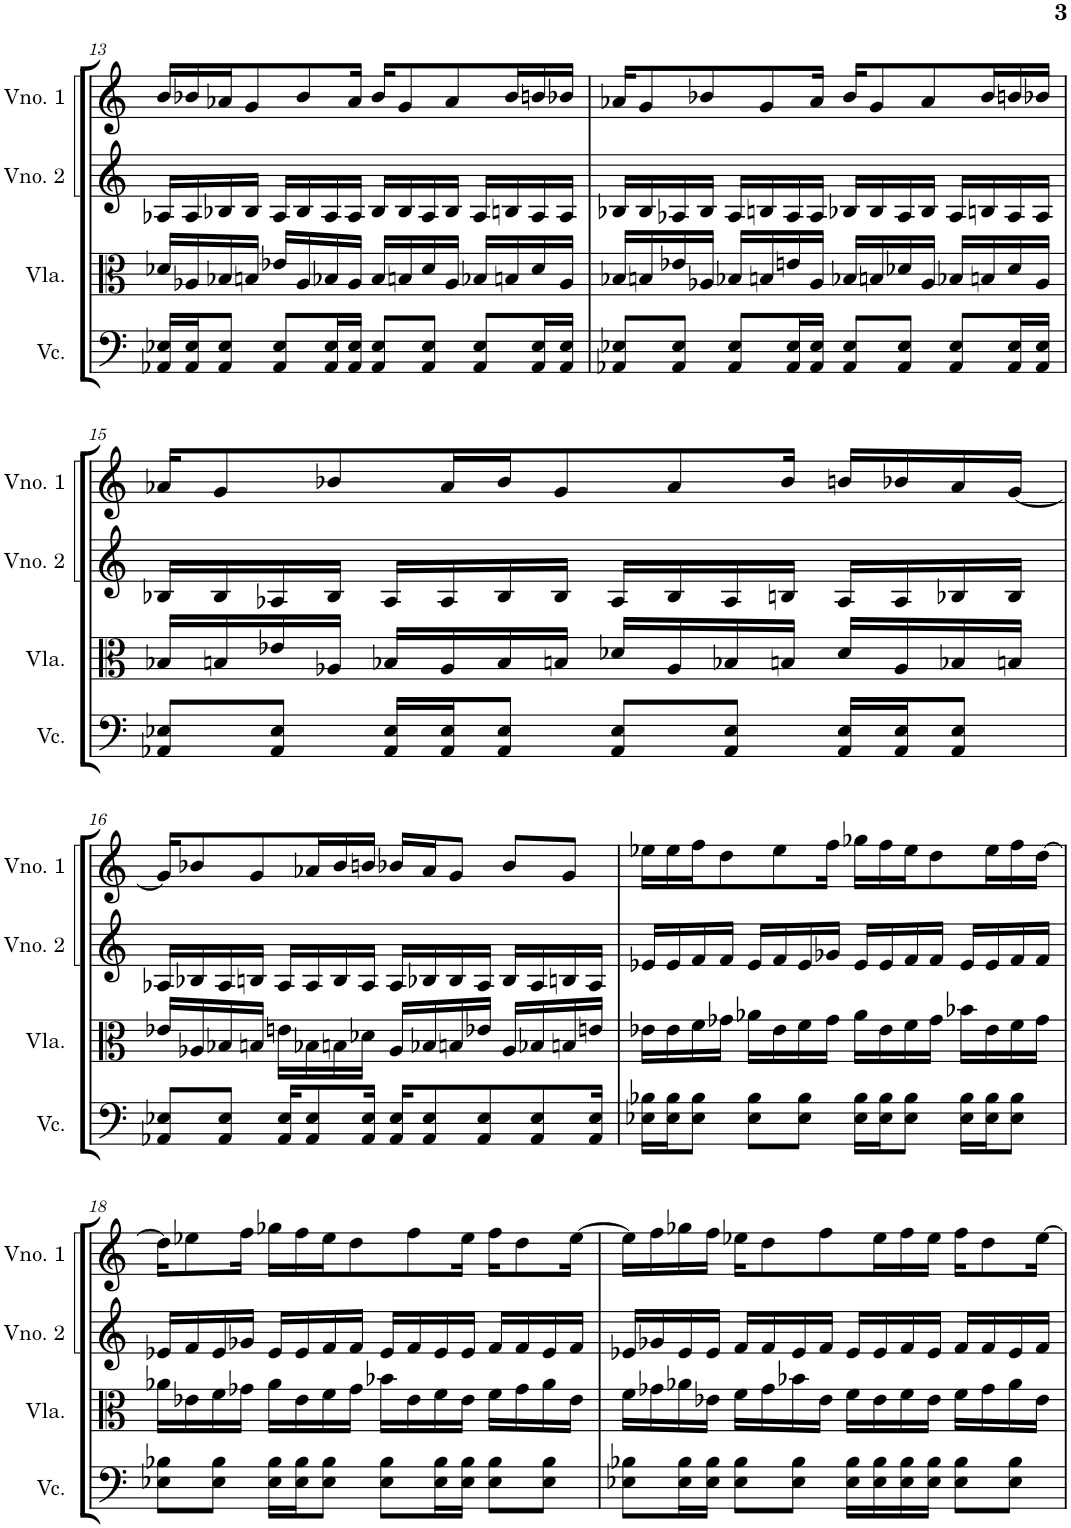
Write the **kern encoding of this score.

**kern	**kern	**kern	**kern
*part4	*part3	*part2	*part1
*staff4	*staff3	*staff2	*staff1
*I"Violoncelo	*I"Viola	*I"Violino 2	*I"Violino 1
*I'Vc.	*I'Vla.	*I'Vno. 2	*I'Vno. 1
!!LO:PB:g=z
*clefF4	*clefC3	*clefG2	*clefG2
*k[]	*k[]	*k[]	*k[]
*M4/4	*M4/4	*M4/4	*M4/4
=13	=13	=13	=13
16AA-X/ 16E-X/LL	16d-X/LL	16A-X/LL	16b/LL
16AA-/ 16E-/J	16A-X/	16A-/	16b-X/
8AA-/ 8E-/J	16B-X/	16B-X/	16a-X/J
.	16Bn/JJ	16B-/JJ	8g/
8AA-/ 8E-/L	16e-X/LL	16A-/LL	.
.	16A-/	16B-/	8b-/
16AA-/ 16E-/L	16B-X/	16A-/	.
16AA-/ 16E-/JJ	16A-/JJ	16A-/JJ	16a-/Jk
8AA-/ 8E-/L	16B-/LL	16B-/LL	16b-/KL
.	16Bn/	16B-/	8g/
8AA-/ 8E-/J	16d-/	16A-/	.
.	16A-/JJ	16B-/JJ	8a-/
8AA-/ 8E-/L	16B-X/LL	16A-/LL	.
.	16Bn/	16Bn/	16b-/L
16AA-/ 16E-/L	16d-/	16A-/	16bn/
16AA-/ 16E-/JJ	16A-/JJ	16A-/JJ	16b-X/JJ
=14	=14	=14	=14
8AA-X/ 8E-X/L	16B-X/LL	16B-X/LL	16a-X/KL
.	16Bn/	16B-/	8g/
8AA-/ 8E-/J	16e-X/	16A-X/	.
.	16A-X/JJ	16B-/JJ	8b-X/
8AA-/ 8E-/L	16B-X/LL	16A-/LL	.
.	16Bn/	16Bn/	8g/
16AA-/ 16E-/L	16en/	16A-/	.
16AA-/ 16E-/JJ	16A-/JJ	16A-/JJ	16a-/Jk
8AA-/ 8E-/L	16B-X/LL	16B-X/LL	16b-/KL
.	16Bn/	16B-/	8g/
8AA-/ 8E-/J	16d-X/	16A-/	.
.	16A-/JJ	16B-/JJ	8a-/
8AA-/ 8E-/L	16B-X/LL	16A-/LL	.
.	16Bn/	16Bn/	16b-/L
16AA-/ 16E-/L	16d-/	16A-/	16bn/
16AA-/ 16E-/JJ	16A-/JJ	16A-/JJ	16b-X/JJ
!!LO:LB:g=z
=15	=15	=15	=15
8AA-X/ 8E-X/L	16B-X/LL	16B-X/LL	16a-X/KL
.	16Bn/	16B-/	8g/
8AA-/ 8E-/J	16e-X/	16A-X/	.
.	16A-X/JJ	16B-/JJ	8b-X/
16AA-/ 16E-/LL	16B-X/LL	16A-/LL	.
16AA-/ 16E-/J	16A-/	16A-/	16a-/L
8AA-/ 8E-/J	16B-/	16B-/	16b-/J
.	16Bn/JJ	16B-/JJ	8g/
8AA-/ 8E-/L	16d-X/LL	16A-/LL	.
.	16A-/	16B-/	8a-/
8AA-/ 8E-/J	16B-X/	16A-/	.
.	16Bn/JJ	16Bn/JJ	16b-/Jk
16AA-/ 16E-/LL	16d-/LL	16A-/LL	16bn/LL
16AA-/ 16E-/J	16A-/	16A-/	16b-X/
8AA-/ 8E-/J	16B-X/	16B-X/	16a-/
.	16Bn/JJ	16B-/JJ	[16g/JJ
!!LO:LB:g=z
=16	=16	=16	=16
8AA-X/ 8E-X/L	16e-X/LL	16A-X/LL	16g/KL]
.	16A-X/	16B-X/	8b-X/
8AA-/ 8E-/J	16B-X/	16A-/	.
.	16Bn/JJ	16Bn/JJ	8g/
16AA-/ 16E-/KL	16en\LL	16A-/LL	.
8AA-/ 8E-/	16B-X\	16A-/	16a-X/L
.	16Bn\	16B/	16b-/
16AA-/ 16E-/Jk	16d-X\JJ	16A-/JJ	16bn/JJ
16AA-/ 16E-/KL	16A-/LL	16A-/LL	16b-X/LL
8AA-/ 8E-/	16B-X/	16B-X/	16a-/J
.	16Bn/	16B-/	8g/J
8AA-/ 8E-/	16e-X/JJ	16A-/JJ	.
.	16A-/LL	16B-/LL	8b-/L
8AA-/ 8E-/	16B-X/	16A-/	.
.	16Bn/	16Bn/	8g/J
16AA-/ 16E-/Jk	16en/JJ	16A-/JJ	.
=17	=17	=17	=17
16E-X\ 16B-X\LL	16e-X\LL	16e-X/LL	16ee-X\LL
16E-\ 16B-\J	16e-\	16e-/	16ee-\
8E-\ 8B-\J	16f\	16f/	16ff\J
.	16g-X\JJ	16f/JJ	8dd\
8E-\ 8B-\L	16a-X\LL	16e-/LL	.
.	16e-\	16f/	8ee-\
8E-\ 8B-\J	16f\	16e-/	.
.	16g-\JJ	16g-X/JJ	16ff\Jk
16E-\ 16B-\LL	16a-\LL	16e-/LL	16gg-X\LL
16E-\ 16B-\J	16e-\	16e-/	16ff\
8E-\ 8B-\J	16f\	16f/	16ee-\J
.	16g-\JJ	16f/JJ	8dd\
16E-\ 16B-\LL	16b-X\LL	16e-/LL	.
16E-\ 16B-\J	16e-\	16e-/	16ee-\L
8E-\ 8B-\J	16f\	16f/	16ff\
.	16g-\JJ	16f/JJ	[16dd\JJ
!!LO:LB:g=z
=18	=18	=18	=18
8E-X\ 8B-X\L	16a-X\LL	16e-X/LL	16dd\KL]
.	16e-X\	16f/	8ee-X\
8E-\ 8B-\J	16f\	16e-/	.
.	16g-X\JJ	16g-X/JJ	16ff\Jk
16E-\ 16B-\LL	16a-\LL	16e-/LL	16gg-X\LL
16E-\ 16B-\J	16e-\	16e-/	16ff\
8E-\ 8B-\J	16f\	16f/	16ee-\J
.	16g-\JJ	16f/JJ	8dd\
8E-\ 8B-\L	16b-X\LL	16e-/LL	.
.	16e-\	16f/	8ff\
16E-\ 16B-\L	16f\	16e-/	.
16E-\ 16B-\JJ	16e-\JJ	16e-/JJ	16ee-\Jk
8E-\ 8B-\L	16f\LL	16f/LL	16ff\KL
.	16g-\	16f/	8dd\
8E-\ 8B-\J	16a-\	16e-/	.
.	16e-\JJ	16f/JJ	[16ee-\Jk
=19	=19	=19	=19
8E-X\ 8B-X\L	16f\LL	16e-X/LL	16ee-\LL]
.	16g-X\	16g-X/	16ff\
16E-\ 16B-\L	16a-X\	16e-/	16gg-X\
16E-\ 16B-\JJ	16e-X\JJ	16e-/JJ	16ff\JJ
8E-\ 8B-\L	16f\LL	16f/LL	16ee-X\KL
.	16g-\	16f/	8dd\
8E-\ 8B-\J	16b-X\	16e-/	.
.	16e-\JJ	16f/JJ	8ff\
16E-\ 16B-\LL	16f\LL	16e-/LL	.
16E-\ 16B-\	16e-\	16e-/	16ee-\L
16E-\ 16B-\	16f\	16f/	16ff\
16E-\ 16B-\JJ	16e-\JJ	16e-/JJ	16ee-\JJ
8E-\ 8B-\L	16f\LL	16f/LL	16ff\KL
.	16g-\	16f/	8dd\
8E-\ 8B-\J	16a-\	16e-/	.
.	16e-\JJ	16f/JJ	[16ee-\Jk
=	=	=	=
*-	*-	*-	*-
